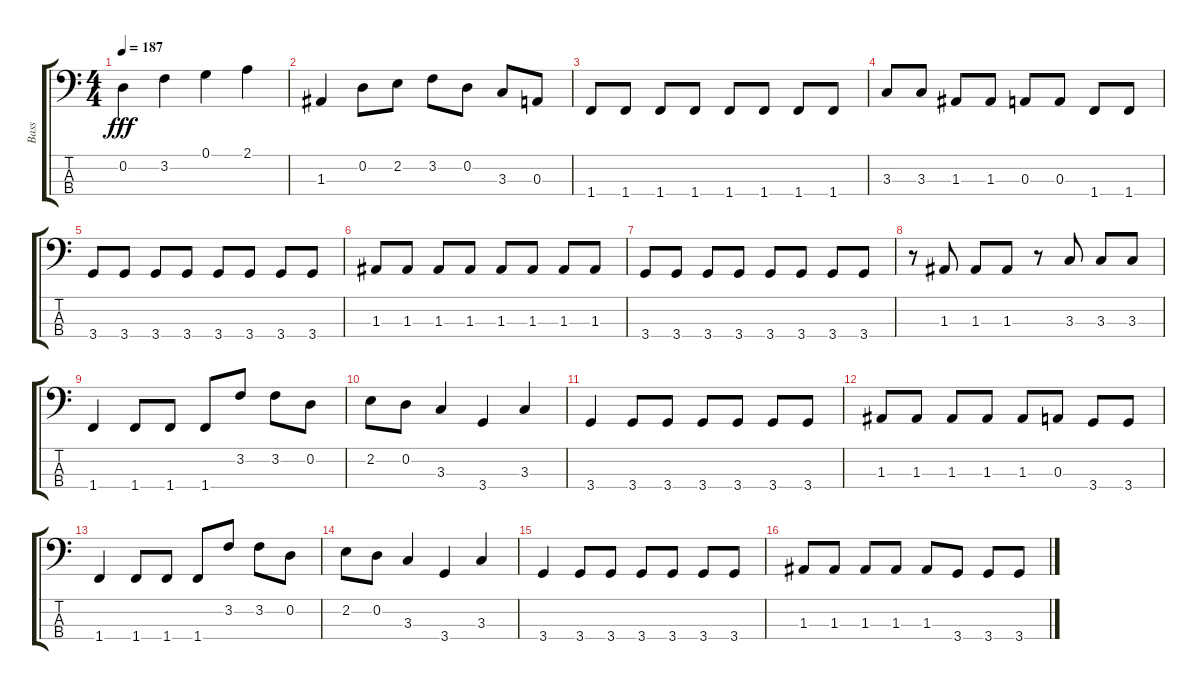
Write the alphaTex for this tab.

\track ("Bass" "Bass") {instrument electricbasspick}
\staff {score tabs}
\tuning (G2 D2 A1 E1) {hide}
\ts (4 4)
\tempo 187
\clef f4
\ks c
0.2.4{dy fff} 3.2.4 0.1.4 2.1.4 |
1.3.4 0.2.8 2.2.8 3.2.8 0.2.8 3.3.8 0.3.8 |
1.4.8 1.4.8 1.4.8 1.4.8 1.4.8 1.4.8 1.4.8 1.4.8 |
3.3.8 3.3.8 1.3.8 1.3.8 0.3.8 0.3.8 1.4.8 1.4.8 |
3.4.8 3.4.8 3.4.8 3.4.8 3.4.8 3.4.8 3.4.8 3.4.8 |
1.3.8 1.3.8 1.3.8 1.3.8 1.3.8 1.3.8 1.3.8 1.3.8 |
3.4.8 3.4.8 3.4.8 3.4.8 3.4.8 3.4.8 3.4.8 3.4.8 |
r.8 1.3.8 1.3.8 1.3.8 r.8 3.3.8 3.3.8 3.3.8 |
1.4.4 1.4.8 1.4.8 1.4.8 3.2.8 3.2.8 0.2.8 |
2.2.8 0.2.8 3.3.4 3.4.4 3.3.4 |
3.4.4 3.4.8 3.4.8 3.4.8 3.4.8 3.4.8 3.4.8 |
1.3.8 1.3.8 1.3.8 1.3.8 1.3.8 0.3.8 3.4.8 3.4.8 |
1.4.4 1.4.8 1.4.8 1.4.8 3.2.8 3.2.8 0.2.8 |
2.2.8 0.2.8 3.3.4 3.4.4 3.3.4 |
3.4.4 3.4.8 3.4.8 3.4.8 3.4.8 3.4.8 3.4.8 |
1.3.8 1.3.8 1.3.8 1.3.8 1.3.8 3.4.8 3.4.8 3.4.8
